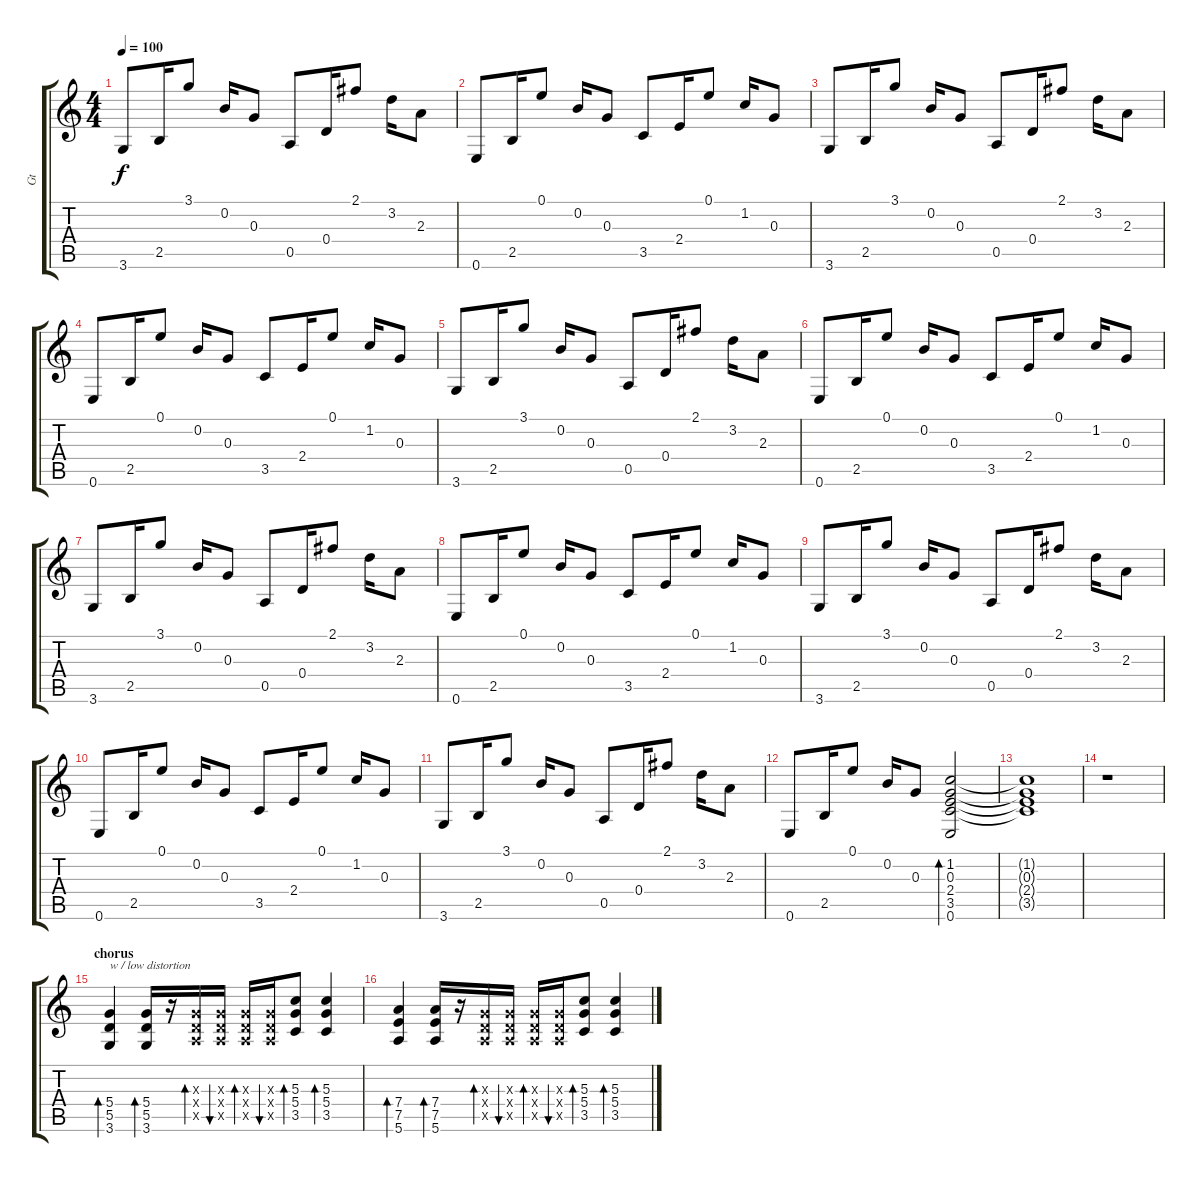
\track ("Gt" "Gt") {instrument acousticguitarsteel}
\staff {score tabs}
\tuning (E4 B3 G3 D3 A2 E2) {hide}
\ts (4 4)
\tempo 100
\clef g2
\ks c
3.6.8{dy f volume 10 instrument acousticguitarsteel} 2.5.16 3.1.8 0.2.16 0.3.8 0.5.8 0.4.16 2.1.8 3.2.16 2.3.8 |
0.6.8 2.5.16 0.1.8 0.2.16 0.3.8 3.5.8 2.4.16 0.1.8 1.2.16 0.3.8 |
3.6.8 2.5.16 3.1.8 0.2.16 0.3.8 0.5.8 0.4.16 2.1.8 3.2.16 2.3.8 |
0.6.8 2.5.16 0.1.8 0.2.16 0.3.8 3.5.8 2.4.16 0.1.8 1.2.16 0.3.8 |
3.6.8 2.5.16 3.1.8 0.2.16 0.3.8 0.5.8 0.4.16 2.1.8 3.2.16 2.3.8 |
0.6.8 2.5.16 0.1.8 0.2.16 0.3.8 3.5.8 2.4.16 0.1.8 1.2.16 0.3.8 |
3.6.8 2.5.16 3.1.8 0.2.16 0.3.8 0.5.8 0.4.16 2.1.8 3.2.16 2.3.8 |
0.6.8 2.5.16 0.1.8 0.2.16 0.3.8 3.5.8 2.4.16 0.1.8 1.2.16 0.3.8 |
3.6.8 2.5.16 3.1.8 0.2.16 0.3.8 0.5.8 0.4.16 2.1.8 3.2.16 2.3.8 |
0.6.8 2.5.16 0.1.8 0.2.16 0.3.8 3.5.8 2.4.16 0.1.8 1.2.16 0.3.8 |
3.6.8 2.5.16 3.1.8 0.2.16 0.3.8 0.5.8 0.4.16 2.1.8 3.2.16 2.3.8 |
0.6.8 2.5.16 0.1.8 0.2.16 0.3.8 (1.2 0.3 2.4 3.5 0.6).2{bd 480} |
(1.2{t} 0.3{t} 2.4{t} 3.5{t}).1 |
r.1 |
\section ("" "chorus")
(5.4 5.5 3.6).4{bd 60 txt "w / low distortion" volume 12} (5.4 5.5 3.6).16{bd 60} r.16 (0.3{x} 0.4{x} 0.5{x}).16{bd 60} (0.3{x} 0.4{x} 0.5{x}).16{bu 60} (0.3{x} 0.4{x} 0.5{x}).16{bd 60} (0.3{x} 0.4{x} 0.5{x}).16{bu 60} (5.3 5.4 3.5).8{bd 60} (5.3 5.4 3.5).4{bd 60} |
(7.4 7.5 5.6).4{bd 60} (7.4 7.5 5.6).16{bd 60} r.16 (0.3{x} 0.4{x} 0.5{x}).16{bd 60} (0.3{x} 0.4{x} 0.5{x}).16{bu 60} (0.3{x} 0.4{x} 0.5{x}).16{bd 60} (0.3{x} 0.4{x} 0.5{x}).16{bu 60} (5.3 5.4 3.5).8{bd 60} (5.3 5.4 3.5).4{bd 60}
